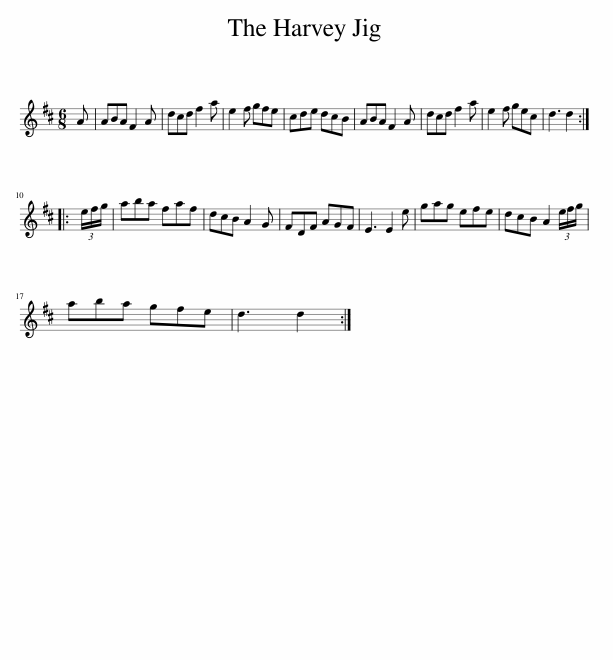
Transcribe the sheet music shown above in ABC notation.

X:1
L:1/8
M:6/8
I:linebreak $
K:D
V:1 treble
V:1
 A | ABA F2 A | dcd f2 a | e2 f gfe | cde dcB | %5
 ABA F2 A | dcd f2 a | e2 f gec | d3 d2 ::$ (3e/f/g/ | %10
 aba faf | dcB A2 G | FDF AGF | E3 E2 e | gag efe | %15
 dcB A2 (3e/f/g/ |$ aba gfe | d3 d2 :| %18
